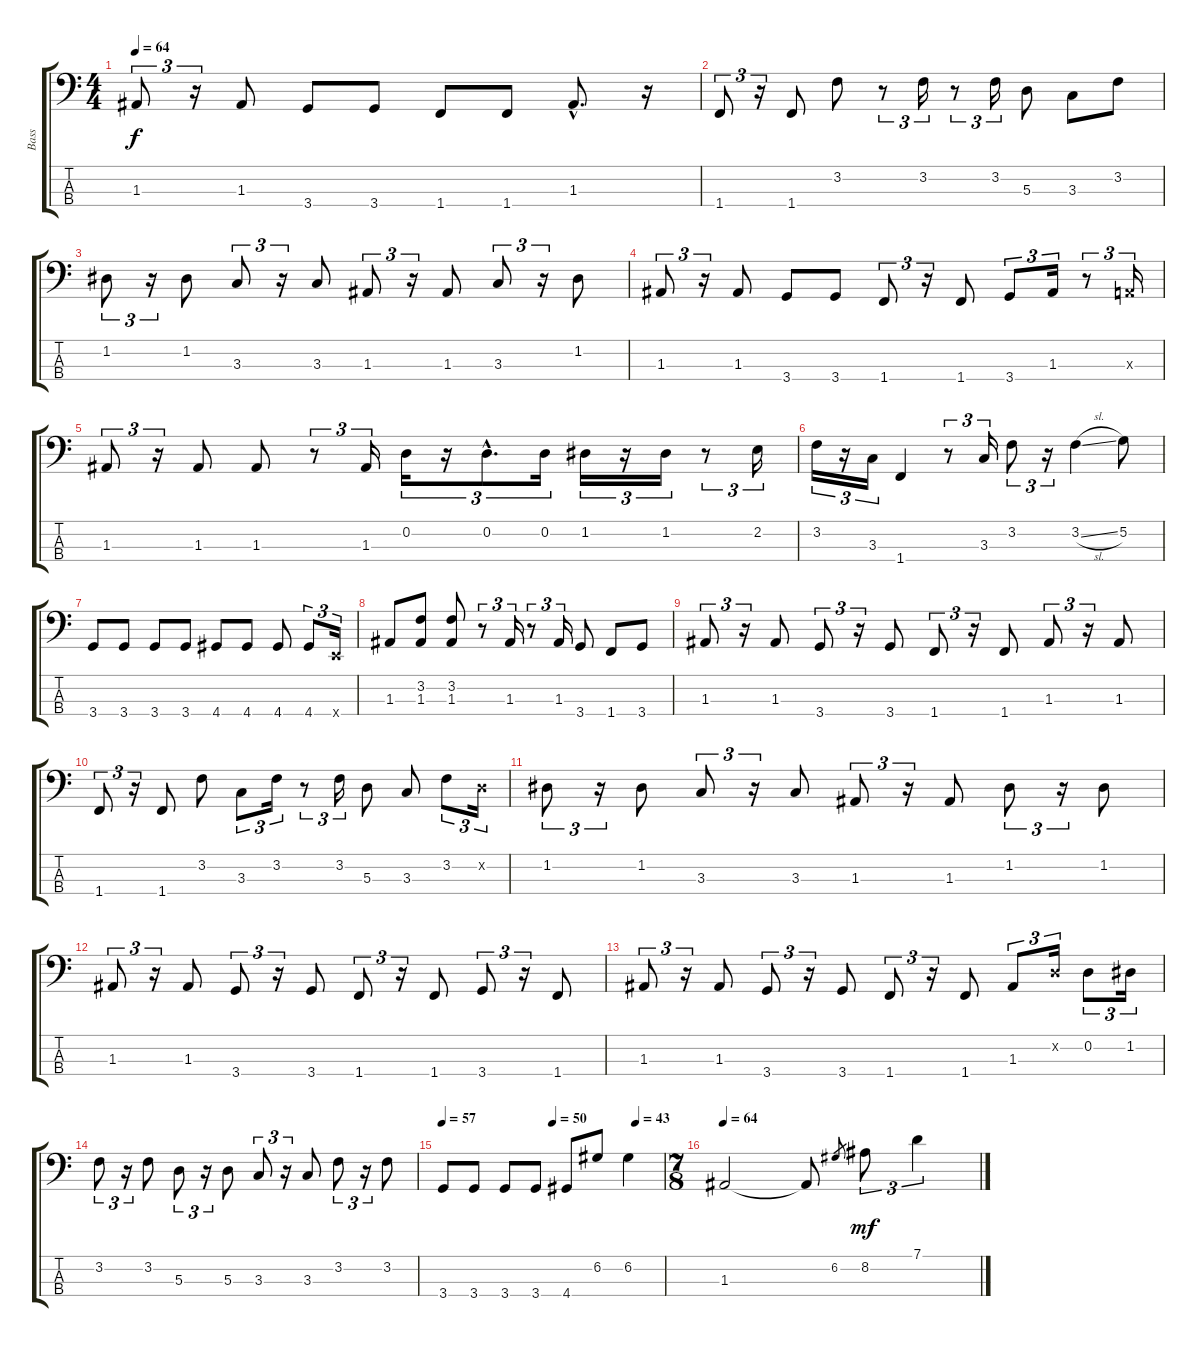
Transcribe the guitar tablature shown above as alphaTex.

\track ("Bass" "Bass") {instrument electricbassfinger}
\staff {score tabs}
\tuning (G2 D2 A1 E1) {hide}
\ts (4 4)
\tempo 64
\clef f4
\ks c
1.3.8{tu (3 2) dy f} r.16{tu (3 2)} 1.3.8 3.4.8 3.4.8 1.4.8 1.4.8 1.3{hac}.8{d} r.16 |
1.4.8{tu (3 2)} r.16{tu (3 2)} 1.4.8 3.2.8 r.8{tu (3 2)} 3.2.16{tu (3 2)} r.8{tu (3 2)} 3.2.16{tu (3 2)} 5.3.8 3.3.8 3.2.8 |
1.2.8{tu (3 2)} r.16{tu (3 2)} 1.2.8 3.3.8{tu (3 2)} r.16{tu (3 2)} 3.3.8 1.3.8{tu (3 2)} r.16{tu (3 2)} 1.3.8 3.3.8{tu (3 2)} r.16{tu (3 2)} 1.2.8 |
1.3.8{tu (3 2)} r.16{tu (3 2)} 1.3.8 3.4.8 3.4.8 1.4.8{tu (3 2)} r.16{tu (3 2)} 1.4.8 3.4.8{tu (3 2)} 1.3.16{tu (3 2)} r.8{tu (3 2)} 0.3{x}.16{tu (3 2)} |
1.3.8{tu (3 2)} r.16{tu (3 2)} 1.3.8 1.3.8 r.8{tu (3 2)} 1.3.16{tu (3 2)} 0.2.16{tu (3 2)} r.16{tu (3 2)} 0.2{hac}.8{d tu (3 2)} 0.2.16{tu (3 2)} 1.2.16{tu (3 2)} r.16{tu (3 2)} 1.2.16{tu (3 2)} r.8{tu (3 2)} 2.2.16{tu (3 2)} |
3.2.16{tu (3 2)} r.16{tu (3 2)} 3.3.16{tu (3 2)} 1.4.4 r.8{tu (3 2)} 3.3.16{tu (3 2)} 3.2.8{tu (3 2)} r.16{tu (3 2)} 3.2{sl}.4 5.2.8 |
3.4.8 3.4.8 3.4.8 3.4.8 4.4.8 4.4.8 4.4.8 4.4.8{tu (3 2)} 0.4{x}.16{tu (3 2)} |
1.3.8 (3.2 1.3).8 (3.2 1.3).8 r.8{tu (3 2)} 1.3.16{tu (3 2)} r.8{tu (3 2)} 1.3.16{tu (3 2)} 3.4.8 1.4.8 3.4.8 |
1.3.8{tu (3 2)} r.16{tu (3 2)} 1.3.8 3.4.8{tu (3 2)} r.16{tu (3 2)} 3.4.8 1.4.8{tu (3 2)} r.16{tu (3 2)} 1.4.8 1.3.8{tu (3 2)} r.16{tu (3 2)} 1.3.8 |
1.4.8{tu (3 2)} r.16{tu (3 2)} 1.4.8 3.2.8 3.3.8{tu (3 2)} 3.2.16{tu (3 2)} r.8{tu (3 2)} 3.2.16{tu (3 2)} 5.3.8 3.3.8 3.2.8{tu (3 2)} 0.2{x}.16{tu (3 2)} |
1.2.8{tu (3 2)} r.16{tu (3 2)} 1.2.8 3.3.8{tu (3 2)} r.16{tu (3 2)} 3.3.8 1.3.8{tu (3 2)} r.16{tu (3 2)} 1.3.8 1.2.8{tu (3 2)} r.16{tu (3 2)} 1.2.8 |
1.3.8{tu (3 2)} r.16{tu (3 2)} 1.3.8 3.4.8{tu (3 2)} r.16{tu (3 2)} 3.4.8 1.4.8{tu (3 2)} r.16{tu (3 2)} 1.4.8 3.4.8{tu (3 2)} r.16{tu (3 2)} 1.4.8 |
1.3.8{tu (3 2)} r.16{tu (3 2)} 1.3.8 3.4.8{tu (3 2)} r.16{tu (3 2)} 3.4.8 1.4.8{tu (3 2)} r.16{tu (3 2)} 1.4.8 1.3.8{tu (3 2)} 0.2{x}.16{tu (3 2)} 0.2.8{tu (3 2)} 1.2.16{tu (3 2)} |
3.2.8{tu (3 2)} r.16{tu (3 2)} 3.2.8 5.3.8{tu (3 2)} r.16{tu (3 2)} 5.3.8 3.3.8{tu (3 2)} r.16{tu (3 2)} 3.3.8 3.2.8{tu (3 2)} r.16{tu (3 2)} 3.2.8 |
\tempo 57
\tempo (50 0.5)
\tempo (43 0.875)
3.4.8 3.4.8 3.4.8 3.4.8 4.4.8 6.2.8 6.2.4 |
\ts (7 8)
\tempo 64
1.3.2 1.3{t}.8 6.2.8{gr} 8.2.8{tu (3 2) dy mf} 7.1.4{tu (3 2)}
